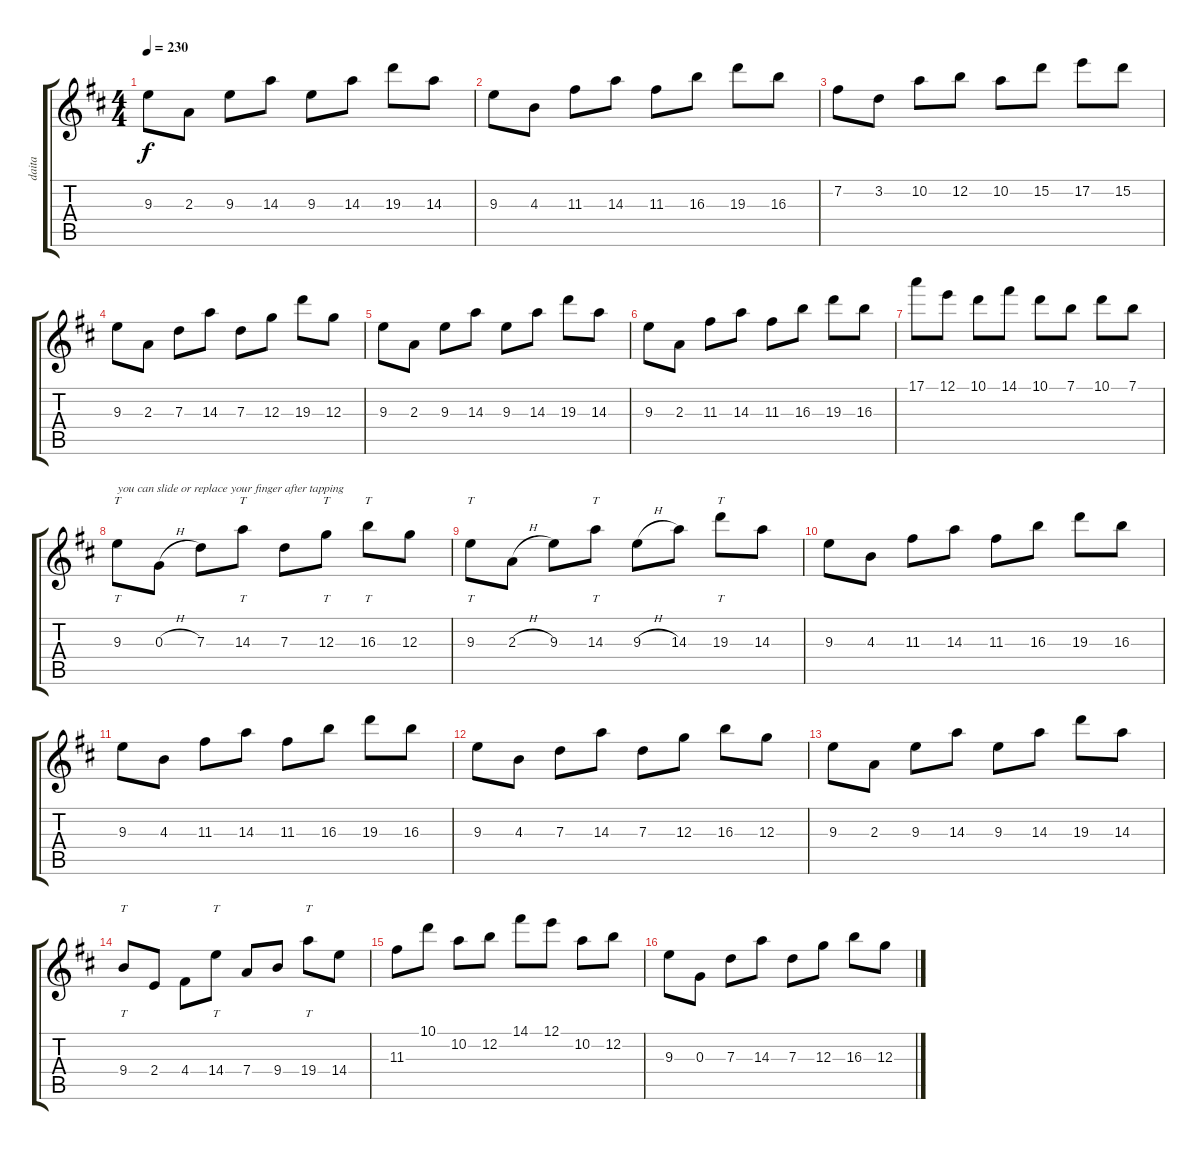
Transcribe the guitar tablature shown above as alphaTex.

\track ("daita" "daita") {instrument distortionguitar}
\staff {score tabs}
\tuning (E4 B3 G3 D3 A2 E2) {hide}
\ts (4 4)
\tempo 230
\clef g2
\ks d
9.3.8{dy f} 2.3.8 9.3.8 14.3.8 9.3.8 14.3.8 19.3.8 14.3.8 |
9.3.8 4.3.8 11.3.8 14.3.8 11.3.8 16.3.8 19.3.8 16.3.8 |
7.2.8 3.2.8 10.2.8 12.2.8 10.2.8 15.2.8 17.2.8 15.2.8 |
9.3.8 2.3.8 7.3.8 14.3.8 7.3.8 12.3.8 19.3.8 12.3.8 |
9.3.8 2.3.8 9.3.8 14.3.8 9.3.8 14.3.8 19.3.8 14.3.8 |
9.3.8 2.3.8 11.3.8 14.3.8 11.3.8 16.3.8 19.3.8 16.3.8 |
17.1.8 12.1.8 10.1.8 14.1.8 10.1.8 7.1.8 10.1.8 7.1.8 |
9.3.8{tt txt "you can slide or replace your finger after tapping"} 0.3{h}.8 7.3.8 14.3.8{tt} 7.3.8 12.3.8{tt} 16.3.8{tt} 12.3.8 |
9.3.8{tt} 2.3{h}.8 9.3.8 14.3.8{tt} 9.3{h}.8 14.3.8 19.3.8{tt} 14.3.8 |
9.3.8 4.3.8 11.3.8 14.3.8 11.3.8 16.3.8 19.3.8 16.3.8 |
9.3.8 4.3.8 11.3.8 14.3.8 11.3.8 16.3.8 19.3.8 16.3.8 |
9.3.8 4.3.8 7.3.8 14.3.8 7.3.8 12.3.8 16.3.8 12.3.8 |
9.3.8 2.3.8 9.3.8 14.3.8 9.3.8 14.3.8 19.3.8 14.3.8 |
9.4.8{tt} 2.4.8 4.4.8 14.4.8{tt} 7.4.8 9.4.8 19.4.8{tt} 14.4.8 |
11.3.8 10.1.8 10.2.8 12.2.8 14.1.8 12.1.8 10.2.8 12.2.8 |
9.3.8 0.3.8 7.3.8 14.3.8 7.3.8 12.3.8 16.3.8 12.3.8
